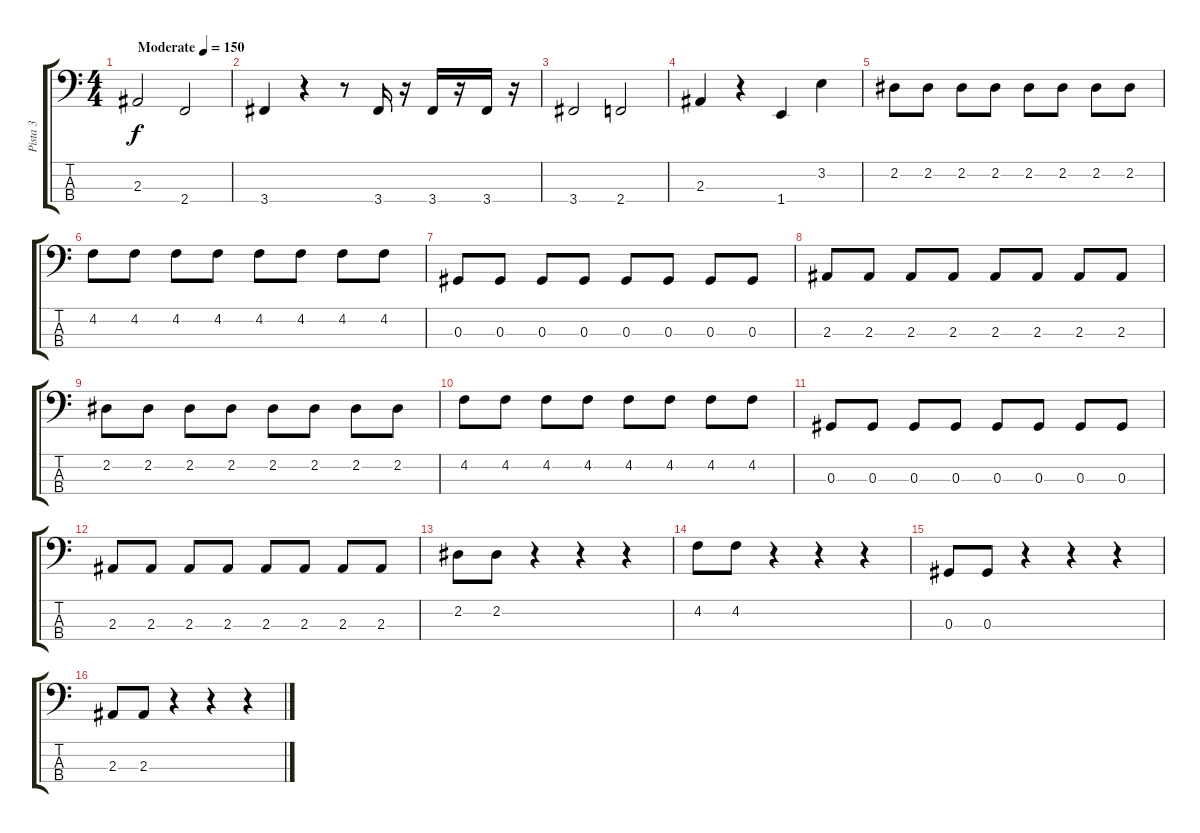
\track ("Pista 3" "Pista 3") {instrument electricbasspick}
\staff {score tabs}
\tuning (Gb2 Db2 Ab1 Eb1) {hide}
\ts (4 4)
\tempo (150 "Moderate")
\clef f4
\ks c
2.3.2{dy f instrument electricbasspick} 2.4.2 |
3.4.4 r.4 r.8 3.4.16 r.16 3.4.16 r.16 3.4.16 r.16 |
3.4.2 2.4.2 |
2.3.4 r.4 1.4.4 3.2.4 |
2.2.8 2.2.8 2.2.8 2.2.8 2.2.8 2.2.8 2.2.8 2.2.8 |
4.2.8 4.2.8 4.2.8 4.2.8 4.2.8 4.2.8 4.2.8 4.2.8 |
0.3.8 0.3.8 0.3.8 0.3.8 0.3.8 0.3.8 0.3.8 0.3.8 |
2.3.8 2.3.8 2.3.8 2.3.8 2.3.8 2.3.8 2.3.8 2.3.8 |
2.2.8 2.2.8 2.2.8 2.2.8 2.2.8 2.2.8 2.2.8 2.2.8 |
4.2.8 4.2.8 4.2.8 4.2.8 4.2.8 4.2.8 4.2.8 4.2.8 |
0.3.8 0.3.8 0.3.8 0.3.8 0.3.8 0.3.8 0.3.8 0.3.8 |
2.3.8 2.3.8 2.3.8 2.3.8 2.3.8 2.3.8 2.3.8 2.3.8 |
2.2.8 2.2.8 r.4 r.4 r.4 |
4.2.8 4.2.8 r.4 r.4 r.4 |
0.3.8 0.3.8 r.4 r.4 r.4 |
2.3.8 2.3.8 r.4 r.4 r.4
